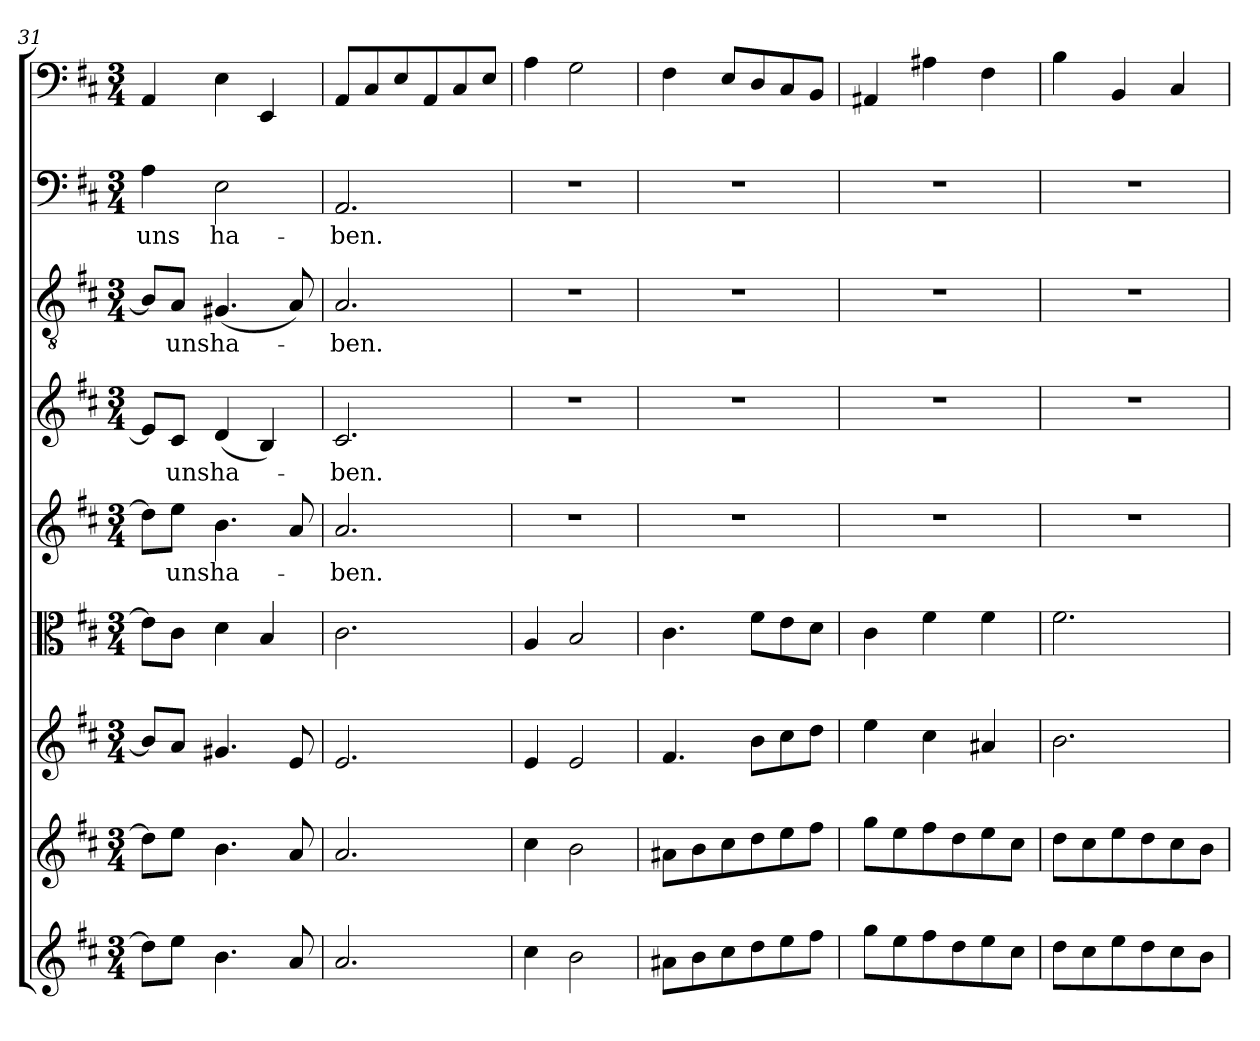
**kern	**kern	**kern	**kern	**kern	**text	**kern	**text	**kern	**text	**kern	**text	**kern
*part9	*part8	*part7	*part6	*part5	*part5	*part4	*part4	*part3	*part3	*part2	*part2	*part1
*staff9	*staff8	*staff7	*staff6	*staff5	*staff5	*staff4	*staff4	*staff3	*staff3	*staff2	*staff2	*staff1
*clefG2	*clefG2	*clefG2	*clefC3	*clefG2	*	*clefG2	*	*clefGv2	*	*clefF4	*	*clefF4
*k[f#c#]	*k[f#c#]	*k[f#c#]	*k[f#c#]	*k[f#c#]	*	*k[f#c#]	*	*k[f#c#]	*	*k[f#c#]	*	*k[f#c#]
*b:	*b:	*b:	*b:	*b:	*	*b:	*	*b:	*	*b:	*	*b:
*M3/4	*M3/4	*M3/4	*M3/4	*M3/4	*	*M3/4	*	*M3/4	*	*M3/4	*	*M3/4
=31	=31	=31	=31	=31	=31	=31	=31	=31	=31	=31	=31	=31
8dd\L]	8dd\L]	8b/L]	8e\L]	8dd\L]	.	8e/L]	.	8B/L]	.	4A\	uns	4AA/
8ee\J	8ee\J	8a/J	8c#\J	8ee\J	uns	8c#/J	uns	8A/J	uns	.	.	.
4.b\	4.b\	4.g#X/	4d\	4.b\	ha-	(4d/	ha-	(4.G#X/	ha-	2E\	ha-	4E\
.	.	.	4B/	.	.	4B/)	.	.	.	.	.	4EE/
8a/	8a/	8e/	.	8a/	.	.	.	8A/)	.	.	.	.
=32	=32	=32	=32	=32	=32	=32	=32	=32	=32	=32	=32	=32
2.a/	2.a/	2.e/	2.c#\	2.a/	-ben.	2.c#/	-ben.	2.A/	-ben.	2.AA/	-ben.	8AA/L
.	.	.	.	.	.	.	.	.	.	.	.	8C#/
.	.	.	.	.	.	.	.	.	.	.	.	8E/
.	.	.	.	.	.	.	.	.	.	.	.	8AA/
.	.	.	.	.	.	.	.	.	.	.	.	8C#/
.	.	.	.	.	.	.	.	.	.	.	.	8E/J
=33	=33	=33	=33	=33	=33	=33	=33	=33	=33	=33	=33	=33
4cc#\	4cc#\	4e/	4A/	2.r	.	2.r	.	2.r	.	2.r	.	4A\
2b\	2b\	2e/	2B/	.	.	.	.	.	.	.	.	2G\
=34	=34	=34	=34	=34	=34	=34	=34	=34	=34	=34	=34	=34
8a#X\L	8a#X\L	4.f#/	4.c#\	2.r	.	2.r	.	2.r	.	2.r	.	4F#\
8b\	8b\	.	.	.	.	.	.	.	.	.	.	.
8cc#\	8cc#\	.	.	.	.	.	.	.	.	.	.	8E/L
8dd\	8dd\	8b\L	8f#\L	.	.	.	.	.	.	.	.	8D/
8ee\	8ee\	8cc#\	8e\	.	.	.	.	.	.	.	.	8C#/
8ff#\J	8ff#\J	8dd\J	8d\J	.	.	.	.	.	.	.	.	8BB/J
=35	=35	=35	=35	=35	=35	=35	=35	=35	=35	=35	=35	=35
8gg\L	8gg\L	4ee\	4c#\	2.r	.	2.r	.	2.r	.	2.r	.	4AA#X/
8ee\	8ee\	.	.	.	.	.	.	.	.	.	.	.
8ff#\	8ff#\	4cc#\	4f#\	.	.	.	.	.	.	.	.	4A#X\
8dd\	8dd\	.	.	.	.	.	.	.	.	.	.	.
8ee\	8ee\	4a#X/	4f#\	.	.	.	.	.	.	.	.	4F#\
8cc#\J	8cc#\J	.	.	.	.	.	.	.	.	.	.	.
=36	=36	=36	=36	=36	=36	=36	=36	=36	=36	=36	=36	=36
8dd\L	8dd\L	2.b\	2.f#\	2.r	.	2.r	.	2.r	.	2.r	.	4B\
8cc#\	8cc#\	.	.	.	.	.	.	.	.	.	.	.
8ee\	8ee\	.	.	.	.	.	.	.	.	.	.	4BB/
8dd\	8dd\	.	.	.	.	.	.	.	.	.	.	.
8cc#\	8cc#\	.	.	.	.	.	.	.	.	.	.	4C#/
8b\J	8b\J	.	.	.	.	.	.	.	.	.	.	.
=	=	=	=	=	=	=	=	=	=	=	=	=
*-	*-	*-	*-	*-	*-	*-	*-	*-	*-	*-	*-	*-
